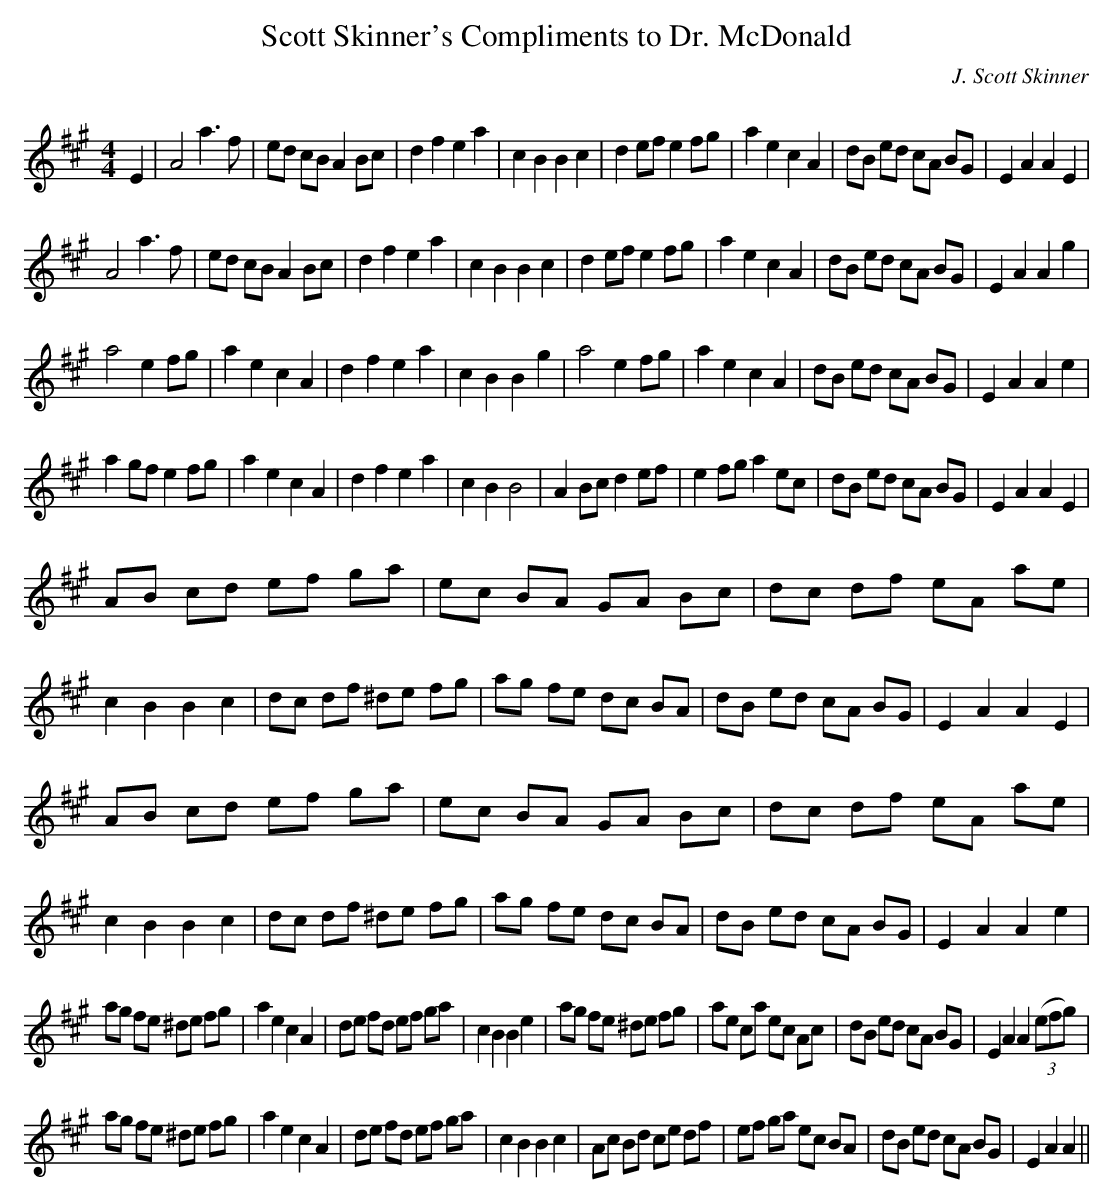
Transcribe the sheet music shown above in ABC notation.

X:1
T: Scott Skinner's Compliments to Dr. McDonald
C:J. Scott Skinner
Q: 232
K:A
M:4/4
L:1/8
E2|A4 a3f|ed cB A2 Bc|d2 f2 e2 a2|c2 B2 B2 c2|d2 ef e2 fg|a2 e2 c2 A2|dB ed cA BG|E2 A2 A2 E2|
A4 a3f|ed cB A2 Bc|d2 f2 e2 a2|c2 B2 B2 c2|d2 ef e2 fg|a2 e2 c2 A2|dB ed cA BG|E2 A2 A2 g2|
a4 e2 fg|a2 e2 c2 A2|d2 f2 e2 a2|c2 B2 B2 g2|a4 e2 fg|a2 e2 c2 A2|dB ed cA BG|E2 A2 A2 e2|
a2 gf e2 fg|a2 e2 c2 A2|d2 f2 e2 a2|c2 B2 B4|A2 Bc d2 ef|e2 fg a2 ec|dB ed cA BG|E2 A2 A2 E2|
AB cd ef ga|ec BA GA Bc|dc df eA ae|c2 B2 B2 c2|dc df ^de fg|ag fe dc BA|dB ed cA BG|E2 A2 A2 E2|
AB cd ef ga|ec BA GA Bc|dc df eA ae|c2 B2 B2 c2|dc df ^de fg|ag fe dc BA|dB ed cA BG|E2 A2 A2 e2|
ag fe ^de fg|a2 e2 c2 A2|de fd ef ga|c2 B2 B2 e2|ag fe ^de fg|ae ca ec Ac|dB ed cA BG|E2 A2 A2 ((3efg)|
ag fe ^de fg|a2 e2 c2 A2|de fd ef ga|c2 B2 B2 c2|Ac Bd ce df|ef ga ec BA|dB ed cA BG|E2 A2 A2||
